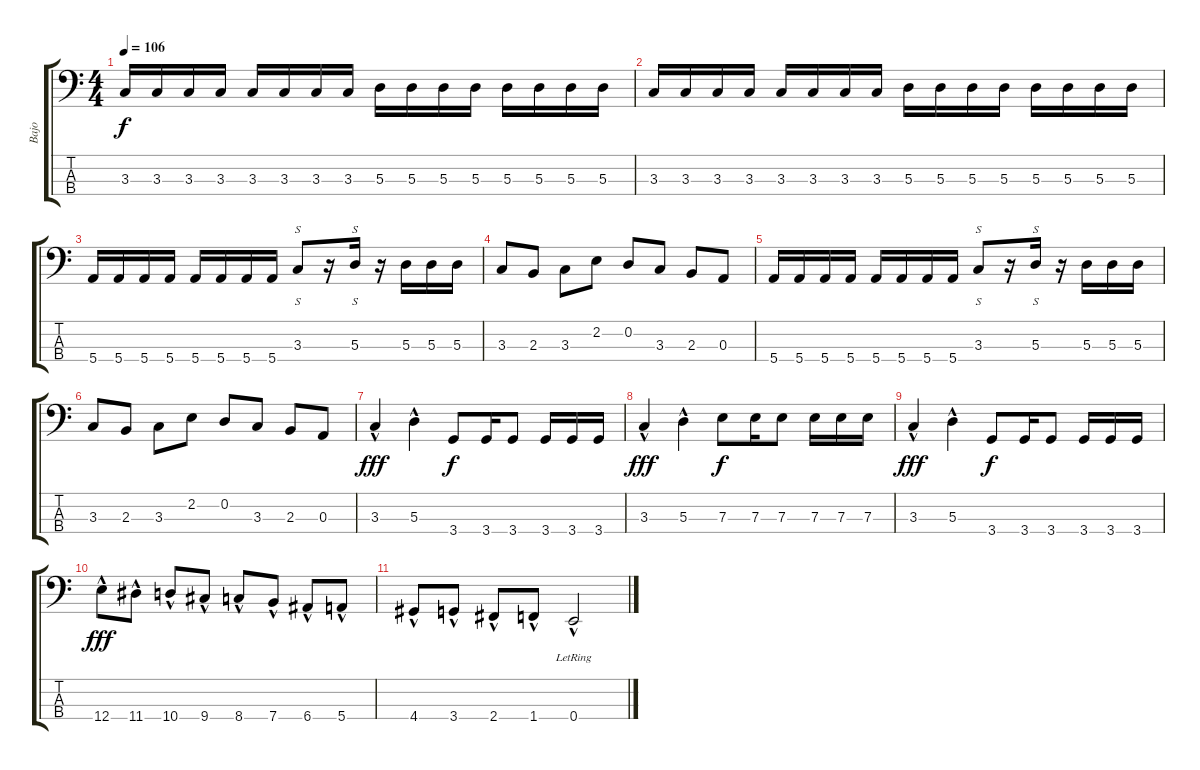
\track ("Bajo" "Bajo") {instrument electricbassfinger}
\staff {score tabs}
\tuning (G2 D2 A1 E1) {hide}
\ts (4 4)
\tempo 106
\clef f4
\ks c
3.3.16{dy f} 3.3.16 3.3.16 3.3.16 3.3.16 3.3.16 3.3.16 3.3.16 5.3.16 5.3.16 5.3.16 5.3.16 5.3.16 5.3.16 5.3.16 5.3.16 |
3.3.16 3.3.16 3.3.16 3.3.16 3.3.16 3.3.16 3.3.16 3.3.16 5.3.16 5.3.16 5.3.16 5.3.16 5.3.16 5.3.16 5.3.16 5.3.16 |
5.4.16 5.4.16 5.4.16 5.4.16 5.4.16 5.4.16 5.4.16 5.4.16 3.3.8{s} r.16 5.3.16{s} r.16 5.3.16 5.3.16 5.3.16 |
3.3.8 2.3.8 3.3.8 2.2.8 0.2.8 3.3.8 2.3.8 0.3.8 |
5.4.16 5.4.16 5.4.16 5.4.16 5.4.16 5.4.16 5.4.16 5.4.16 3.3.8{s} r.16 5.3.16{s} r.16 5.3.16 5.3.16 5.3.16 |
3.3.8 2.3.8 3.3.8 2.2.8 0.2.8 3.3.8 2.3.8 0.3.8 |
3.3{hac}.4{dy fff} 5.3{hac}.4 3.4.8{dy f} 3.4.16 3.4.8 3.4.16 3.4.16 3.4.16 |
3.3{hac}.4{dy fff} 5.3{hac}.4 7.3.8{dy f} 7.3.16 7.3.8 7.3.16 7.3.16 7.3.16 |
3.3{hac}.4{dy fff} 5.3{hac}.4 3.4.8{dy f} 3.4.16 3.4.8 3.4.16 3.4.16 3.4.16 |
12.4{hac}.8{dy fff} 11.4{hac}.8 10.4{hac}.8 9.4{hac}.8 8.4{hac}.8 7.4{hac}.8 6.4{hac}.8 5.4{hac}.8 |
4.4{hac}.8 3.4{hac}.8 2.4{hac}.8 1.4{hac}.8 0.4{hac lr}.2
